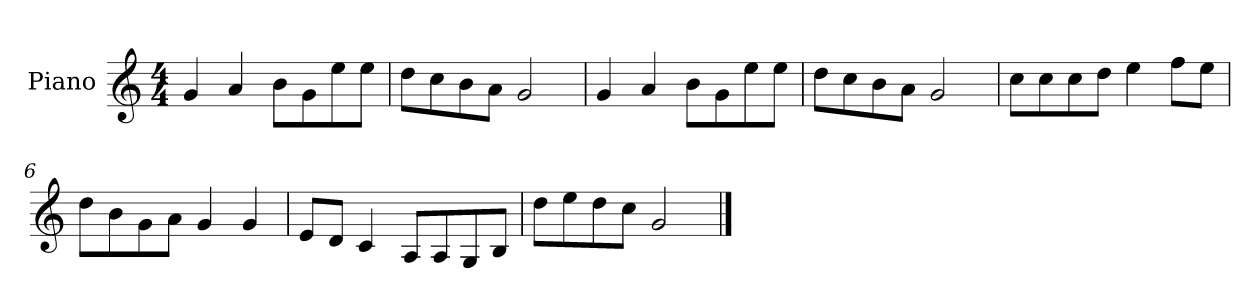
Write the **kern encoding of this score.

**kern
*part1
*staff1
*I"Piano
*I'P-no
*clefG2
*k[]
*M4/4
*MM90
=1
4g/
4a/
8b\L
8g\
8ee\
8ee\J
=2
8dd\L
8cc\
8b\
8a\J
2g/
=3
4g/
4a/
8b\L
8g\
8ee\
8ee\J
=4
8dd\L
8cc\
8b\
8a\J
2g/
=5
8cc\L
8cc\
8cc\
8dd\J
4ee\
8ff\L
8ee\J
=6
8dd\L
8b\
8g\
8a\J
4g/
4g/
!!LO:LB:g=z
=7
8e/L
8d/J
4c/
8A/L
8A/
8G/
8B/J
=8
8dd\L
8ee\
8dd\
8cc\J
2g/
==
*-
